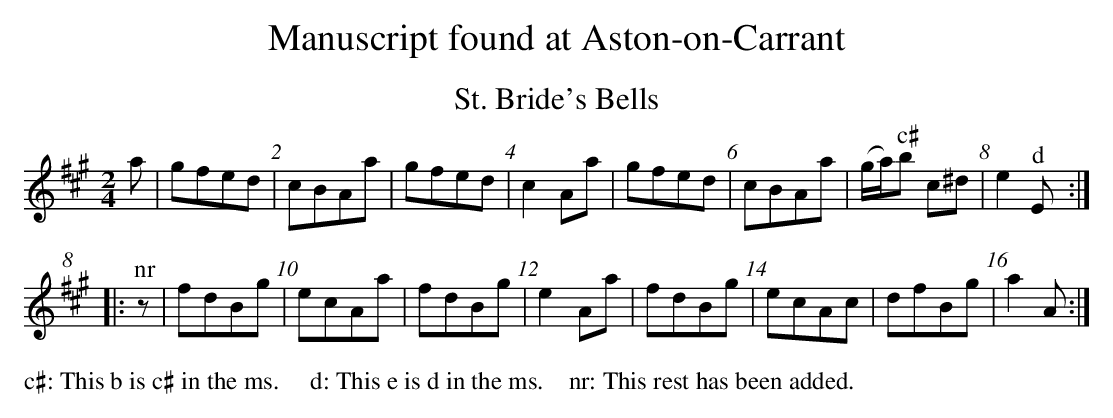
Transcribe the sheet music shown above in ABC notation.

X:1
T:St. Bride's Bells
M:2/4
L:1/8
K:A
a | gfed | cBAa | gfed | c2 Aa | gfed |\
 cBAa |( g/2a/2)"^c\201"b c^d | e2 "^d"E ::
"^nr"z | fdBg | ecAa | fdBg | e2 Aa | fdBg |\
 ecAc | dfBg | a2 A :|
